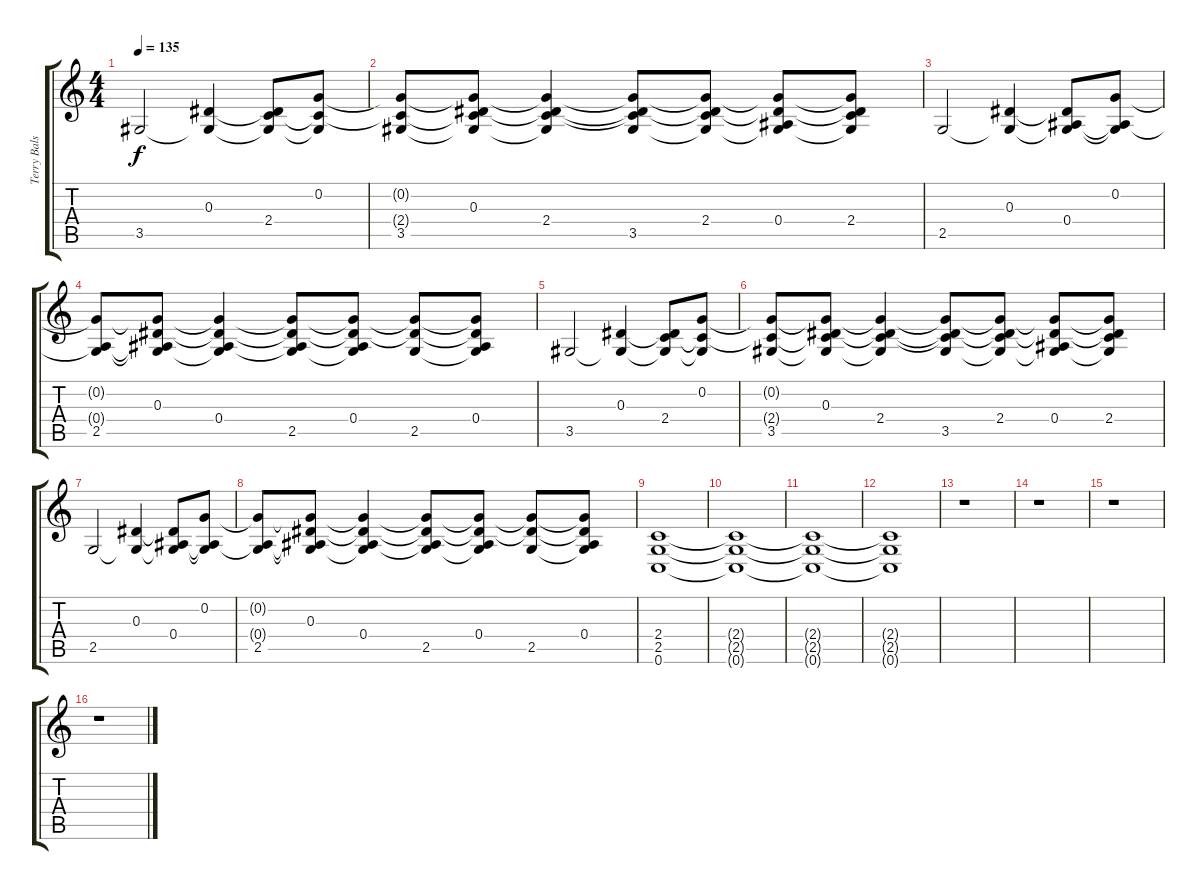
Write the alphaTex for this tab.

\track ("Terry Balsamo (Guitar Echo)" "Terry Bals") {instrument distortionguitar}
\staff {score tabs}
\tuning (C4 G3 Eb3 Bb2 F2 C2) {hide}
\ts (4 4)
\tempo 135
\clef g2
\ks c
3.5.2{dy f} (0.3 3.5{t}).4 (0.3{t} 2.4 3.5{t}).8 (0.2 2.4{t} 3.5{t}).8 |
(0.2{t} 2.4{t} 3.5).8 (0.2{t} 0.3 2.4{t} 3.5{t}).8 (0.2{t} 0.3{t} 2.4 3.5{t}).4 (0.2{t} 0.3{t} 2.4{t} 3.5).8 (0.2{t} 0.3{t} 2.4 3.5{t}).8 (0.2{t} 0.3{t} 0.4 3.5{t}).8 (0.2{t} 0.3{t} 2.4 3.5{t}).8 |
2.5.2 (0.3 2.5{t}).4 (0.3{t} 0.4 2.5{t}).8 (0.2 0.4{t} 2.5{t}).8 |
(0.2{t} 0.4{t} 2.5).8 (0.2{t} 0.3 0.4{t} 2.5{t}).8 (0.2{t} 0.3{t} 0.4 2.5{t}).4 (0.2{t} 0.3{t} 0.4{t} 2.5).8 (0.2{t} 0.3{t} 0.4 2.5{t}).8 (0.2{t} 0.3{t} 2.5).8 (0.2{t} 0.3{t} 0.4 2.5{t}).8 |
3.5.2{volume 16 instrument distortionguitar} (0.3 3.5{t}).4 (0.3{t} 2.4 3.5{t}).8 (0.2 2.4{t} 3.5{t}).8 |
(0.2{t} 2.4{t} 3.5).8 (0.2{t} 0.3 2.4{t} 3.5{t}).8 (0.2{t} 0.3{t} 2.4 3.5{t}).4 (0.2{t} 0.3{t} 2.4{t} 3.5).8 (0.2{t} 0.3{t} 2.4 3.5{t}).8 (0.2{t} 0.3{t} 0.4 3.5{t}).8 (0.2{t} 0.3{t} 2.4 3.5{t}).8 |
2.5.2 (0.3 2.5{t}).4 (0.3{t} 0.4 2.5{t}).8 (0.2 0.4{t} 2.5{t}).8 |
(0.2{t} 0.4{t} 2.5).8 (0.2{t} 0.3 0.4{t} 2.5{t}).8 (0.2{t} 0.3{t} 0.4 2.5{t}).4 (0.2{t} 0.3{t} 0.4{t} 2.5).8 (0.2{t} 0.3{t} 0.4 2.5{t}).8 (0.2{t} 0.3{t} 2.5).8 (0.2{t} 0.3{t} 0.4 2.5{t}).8 |
(2.4 2.5 0.6).1 |
(2.4{t} 2.5{t} 0.6{t}).1 |
(2.4{t} 2.5{t} 0.6{t}).1 |
(2.4{t} 2.5{t} 0.6{t}).1 |
r.1 |
r.1 |
r.1 |
r.1
